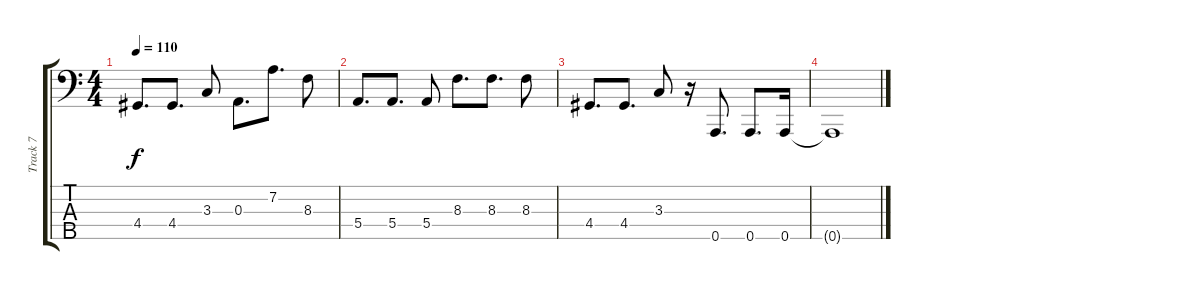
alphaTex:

\track ("Track 7" "Track 7") {instrument fretlessbass}
\staff {score tabs}
\tuning (F2 D2 A1 E1 A0) {hide}
\ts (4 4)
\tempo 110
\clef f4
\ks c
4.4.8{d dy f} 4.4.8{d} 3.3.8 0.3.8{d} 7.2.8{d} 8.3.8 |
5.4.8{d} 5.4.8{d} 5.4.8 8.3.8{d} 8.3.8{d} 8.3.8 |
4.4.8{d} 4.4.8{d} 3.3.8 r.16 0.5.8{d} 0.5.8{d} 0.5.16 |
0.5{t}.1
